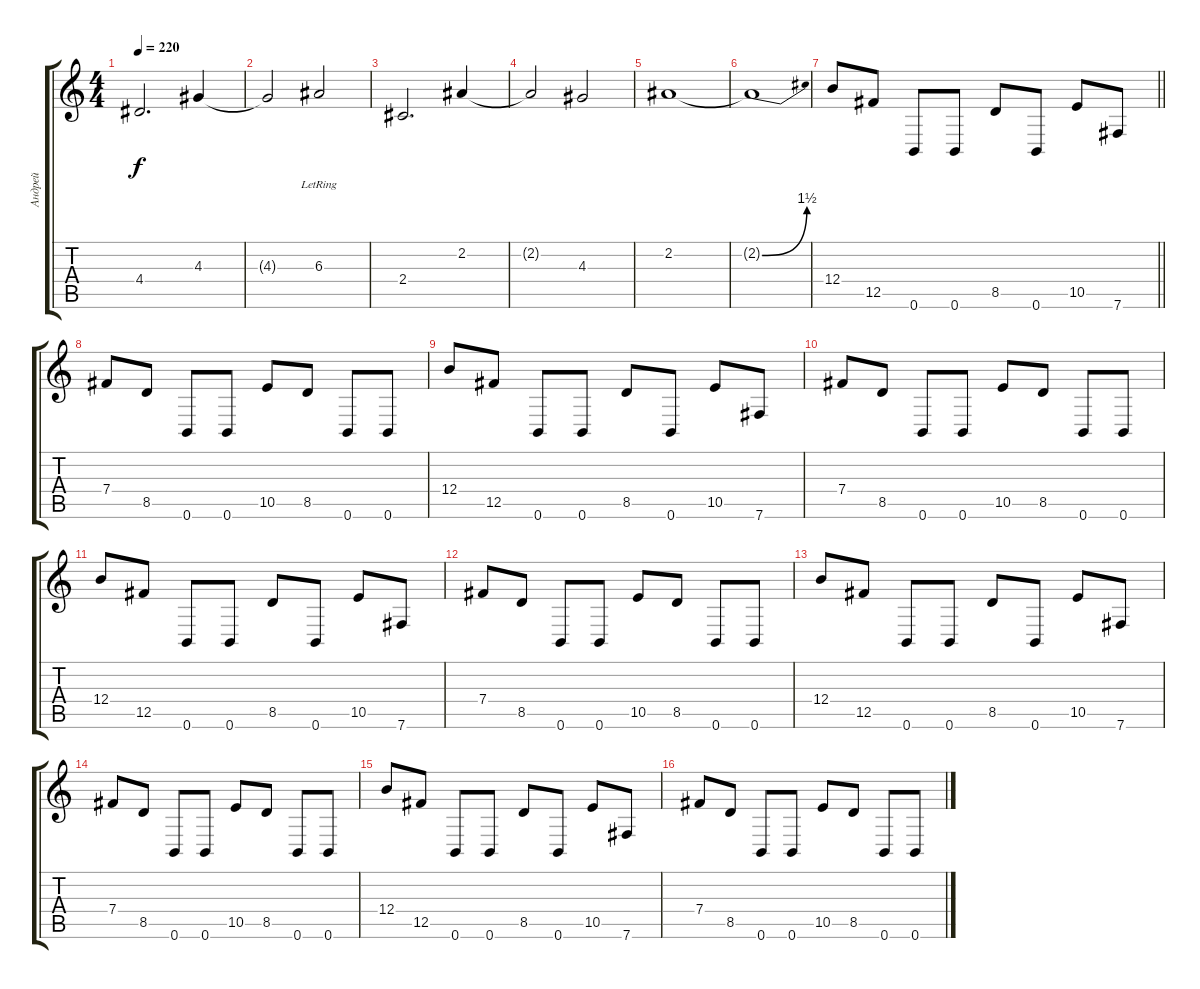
\track ("Андрей" "Андрей") {instrument overdrivenguitar}
\staff {score tabs}
\tuning (Db4 Ab3 E3 B2 Gb2 B1) {hide}
\ts (4 4)
\tempo 220
\clef g2
\ks c
4.4.2{d dy f} 4.3.4 |
4.3{t}.2 6.3{lr}.2 |
2.4.2{d} 2.2.4 |
2.2{t}.2 4.3.2 |
2.2.1 |
2.2{be (bend 0 0 60 6) t}.1 |
\barLineRight lightlight
12.4.8 12.5.8 0.6.8 0.6.8 8.5.8 0.6.8 10.5.8 7.6.8 |
7.4.8 8.5.8 0.6.8 0.6.8 10.5.8 8.5.8 0.6.8 0.6.8 |
12.4.8 12.5.8 0.6.8 0.6.8 8.5.8 0.6.8 10.5.8 7.6.8 |
7.4.8 8.5.8 0.6.8 0.6.8 10.5.8 8.5.8 0.6.8 0.6.8 |
12.4.8 12.5.8 0.6.8 0.6.8 8.5.8 0.6.8 10.5.8 7.6.8 |
7.4.8 8.5.8 0.6.8 0.6.8 10.5.8 8.5.8 0.6.8 0.6.8 |
12.4.8 12.5.8 0.6.8 0.6.8 8.5.8 0.6.8 10.5.8 7.6.8 |
7.4.8 8.5.8 0.6.8 0.6.8 10.5.8 8.5.8 0.6.8 0.6.8 |
12.4.8 12.5.8 0.6.8 0.6.8 8.5.8 0.6.8 10.5.8 7.6.8 |
7.4.8 8.5.8 0.6.8 0.6.8 10.5.8 8.5.8 0.6.8 0.6.8
